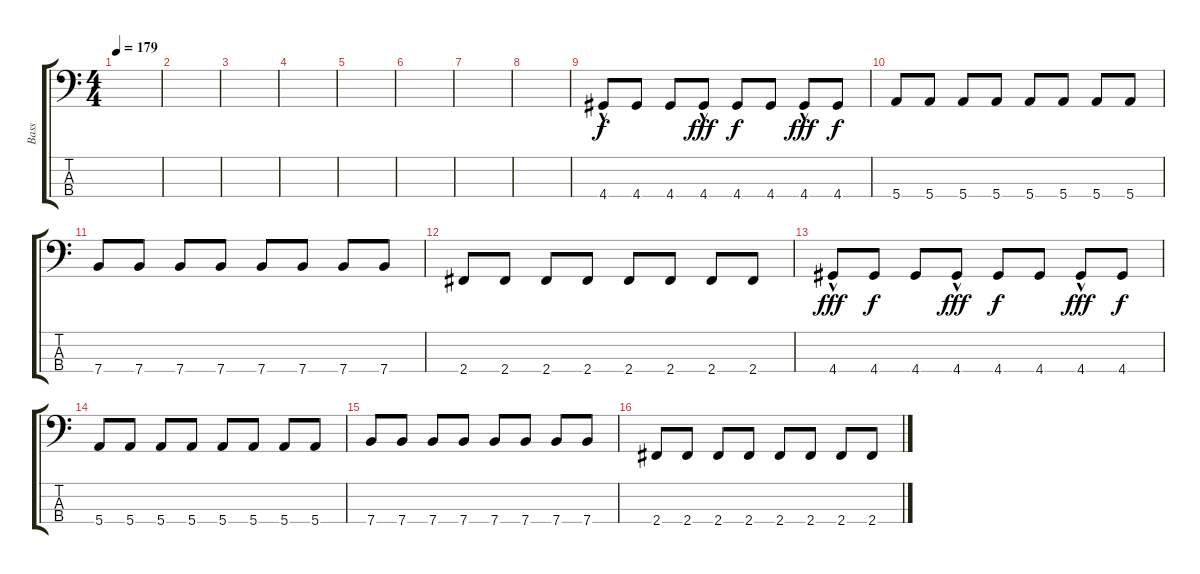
\track ("Bass" "Bass") {instrument electricbassfinger}
\staff {score tabs}
\tuning (G2 D2 A1 E1) {hide}
\ts (4 4)
\tempo 179
\clef f4
\ks c
|
|
|
|
|
|
|
|
4.4{hac}.8 4.4.8{dy f} 4.4.8 4.4{hac}.8{dy fff} 4.4.8{dy f} 4.4.8 4.4{hac}.8{dy fff} 4.4.8{dy f} |
5.4.8 5.4.8 5.4.8 5.4.8 5.4.8 5.4.8 5.4.8 5.4.8 |
7.4.8 7.4.8 7.4.8 7.4.8 7.4.8 7.4.8 7.4.8 7.4.8 |
2.4.8 2.4.8 2.4.8 2.4.8 2.4.8 2.4.8 2.4.8 2.4.8 |
4.4{hac}.8{dy fff} 4.4.8{dy f} 4.4.8 4.4{hac}.8{dy fff} 4.4.8{dy f} 4.4.8 4.4{hac}.8{dy fff} 4.4.8{dy f} |
5.4.8 5.4.8 5.4.8 5.4.8 5.4.8 5.4.8 5.4.8 5.4.8 |
7.4.8 7.4.8 7.4.8 7.4.8 7.4.8 7.4.8 7.4.8 7.4.8 |
2.4.8 2.4.8 2.4.8 2.4.8 2.4.8 2.4.8 2.4.8 2.4.8
